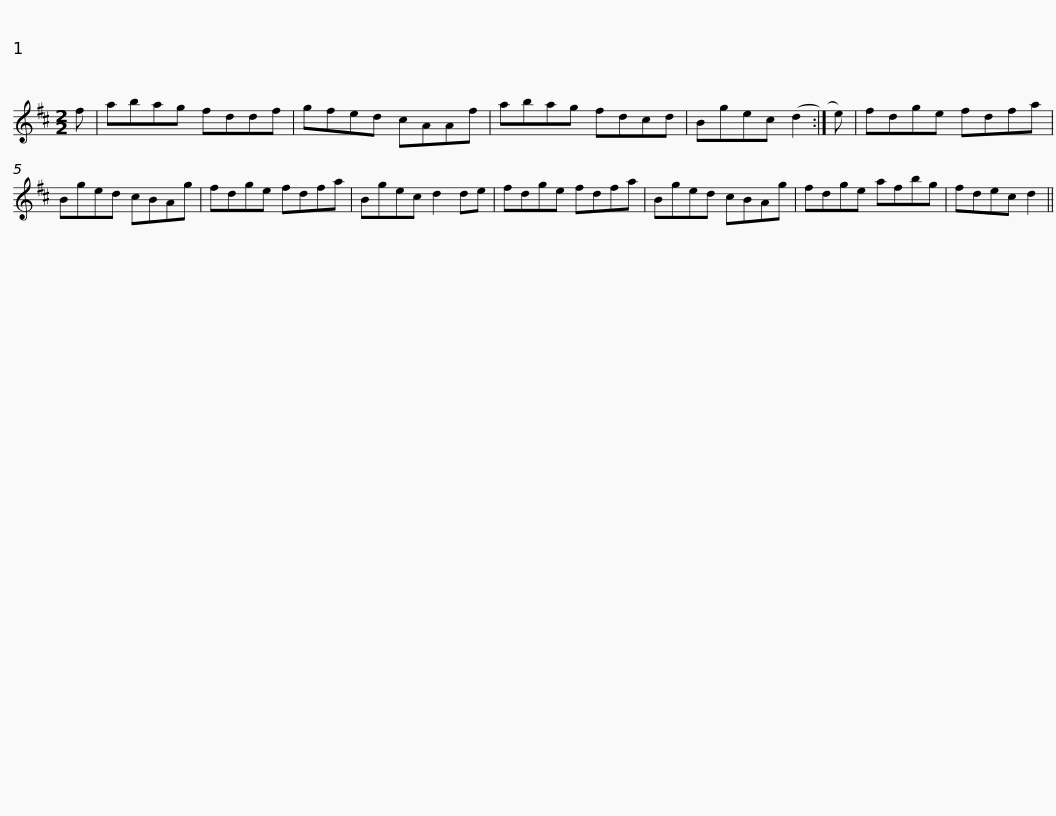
X:1
L:1/8
M:2/2
I:linebreak $
K:D
V:1 treble
V:1
 f | abag fddf | gfed cAAf | abag fdcd | Bgec (d2 :| %5
 e) | fdge fdfa |$ Bged cBAg | fdge fdfa | Bgec d2 de | %10
 fdge fdfa | Bged cBAg |$ fdge afbg | fdec d2 || %14
